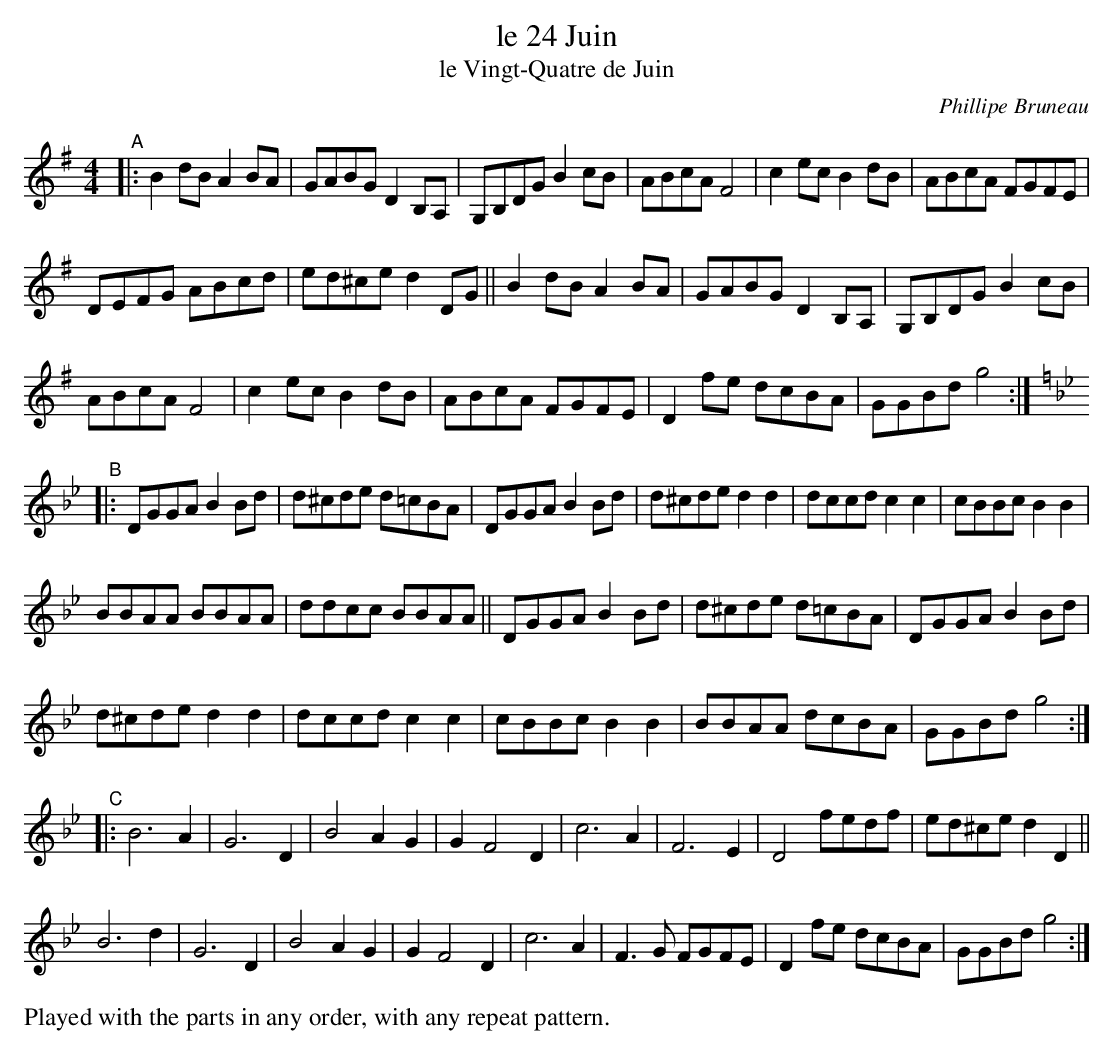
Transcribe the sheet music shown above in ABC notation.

X:1
T: le 24 Juin
T: le Vingt-Quatre de Juin
C: Phillipe Bruneau
M: 4/4
L: 1/8
K: G
"^A"|:\
B2dB A2BA | GABG D2B,A, | G,B,DG B2cB | ABcA F4 | c2ec B2dB | ABcA FGFE |
DEFG ABcd | ed^ce d2DG || B2dB A2BA | GABG D2B,A, | G,B,DG B2cB |
ABcA F4 | c2ec B2dB | ABcA FGFE | D2fe dcBA | GGBd g4 :|
K:Gm
"^B"|:\
DGGA B2Bd | d^cde d=cBA | DGGA B2Bd | d^cde d2d2 | dccd c2c2 | cBBc B2B2 |
BBAA BBAA | ddcc BBAA || DGGA B2Bd | d^cde d=cBA | DGGA B2Bd |
d^cde d2d2 | dccd c2c2 | cBBc B2B2 | BBAA dcBA | GGBd g4 :|
K:Gm
"^C"|:\
B6 A2 | G6 D2 | B4 A2G2 | G2 F4 D2 | c6 A2 | F6 E2 | D4 fedf | ed^ce d2D2 ||
B6 d2 | G6 D2 | B4 A2G2 | G2 F4 D2 | c6 A2 | F3G FGFE | D2fe dcBA | GGBd g4 :|
